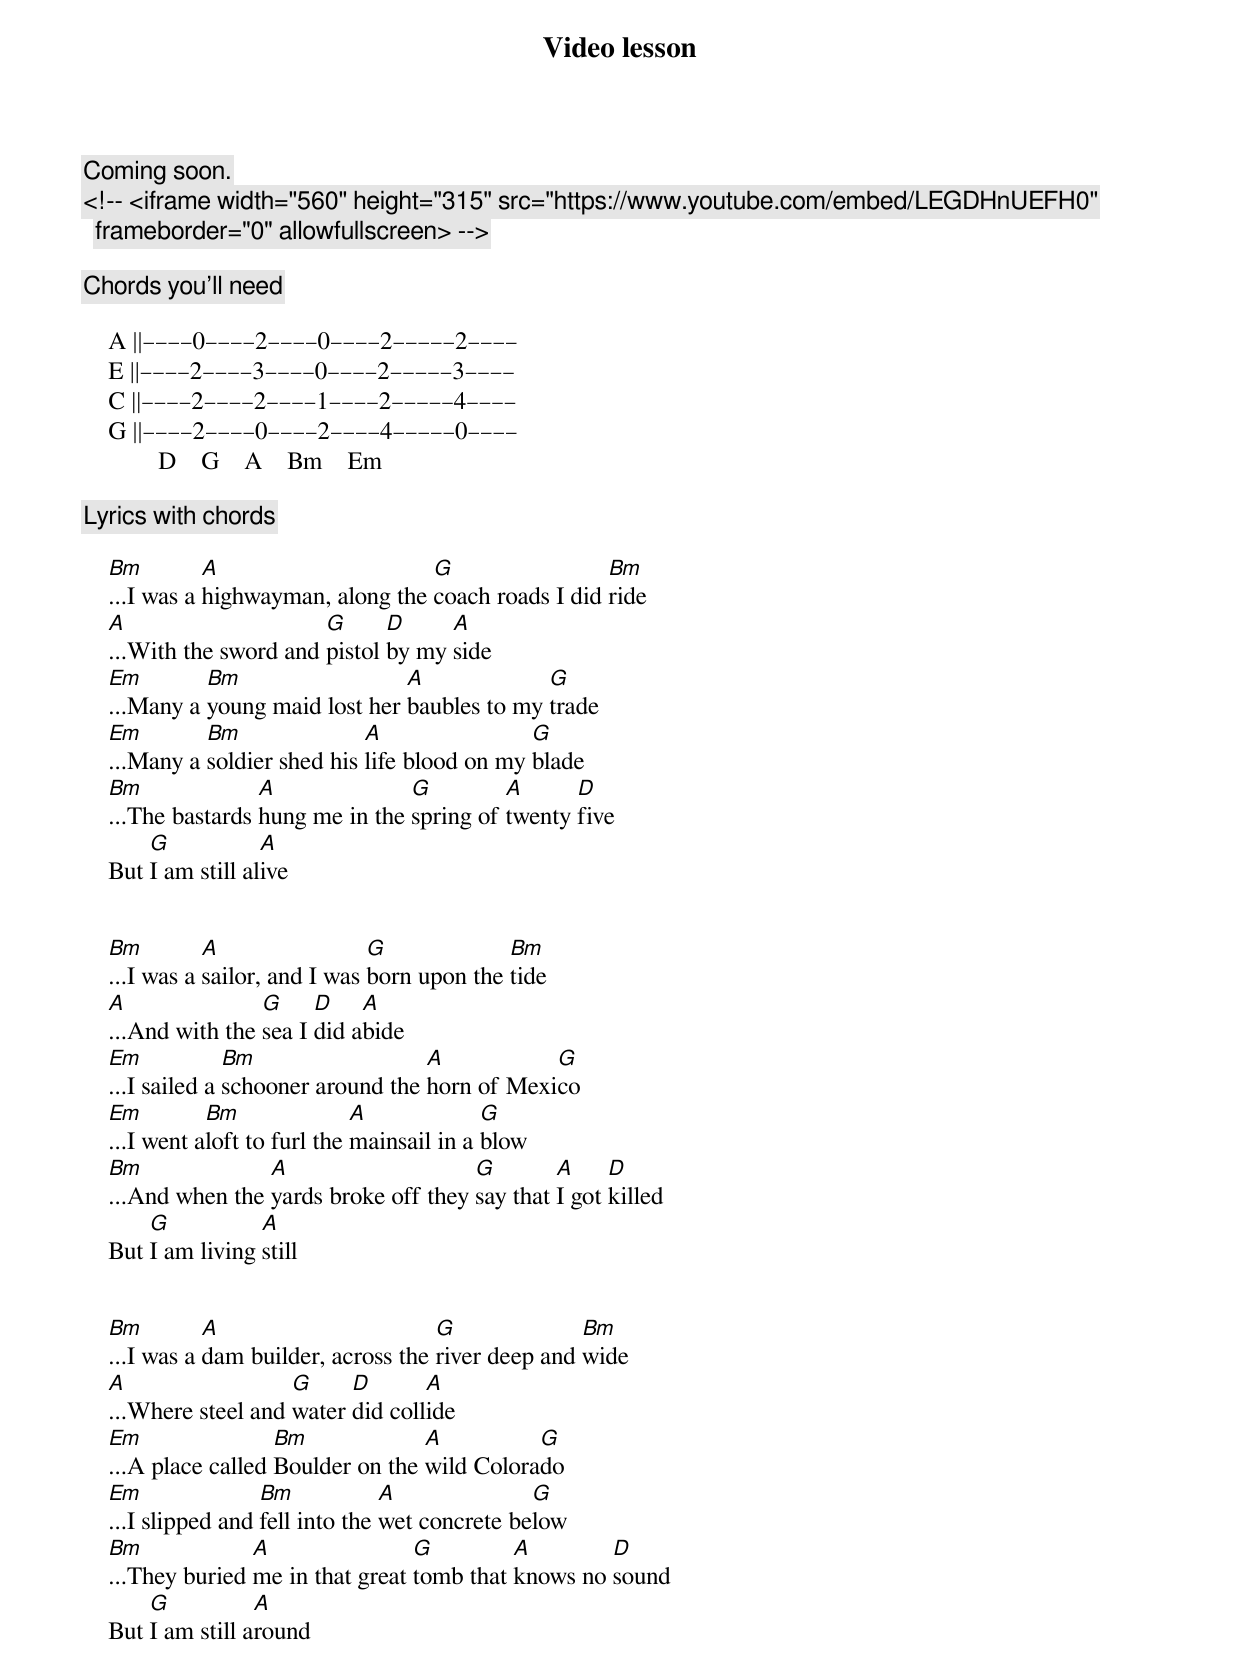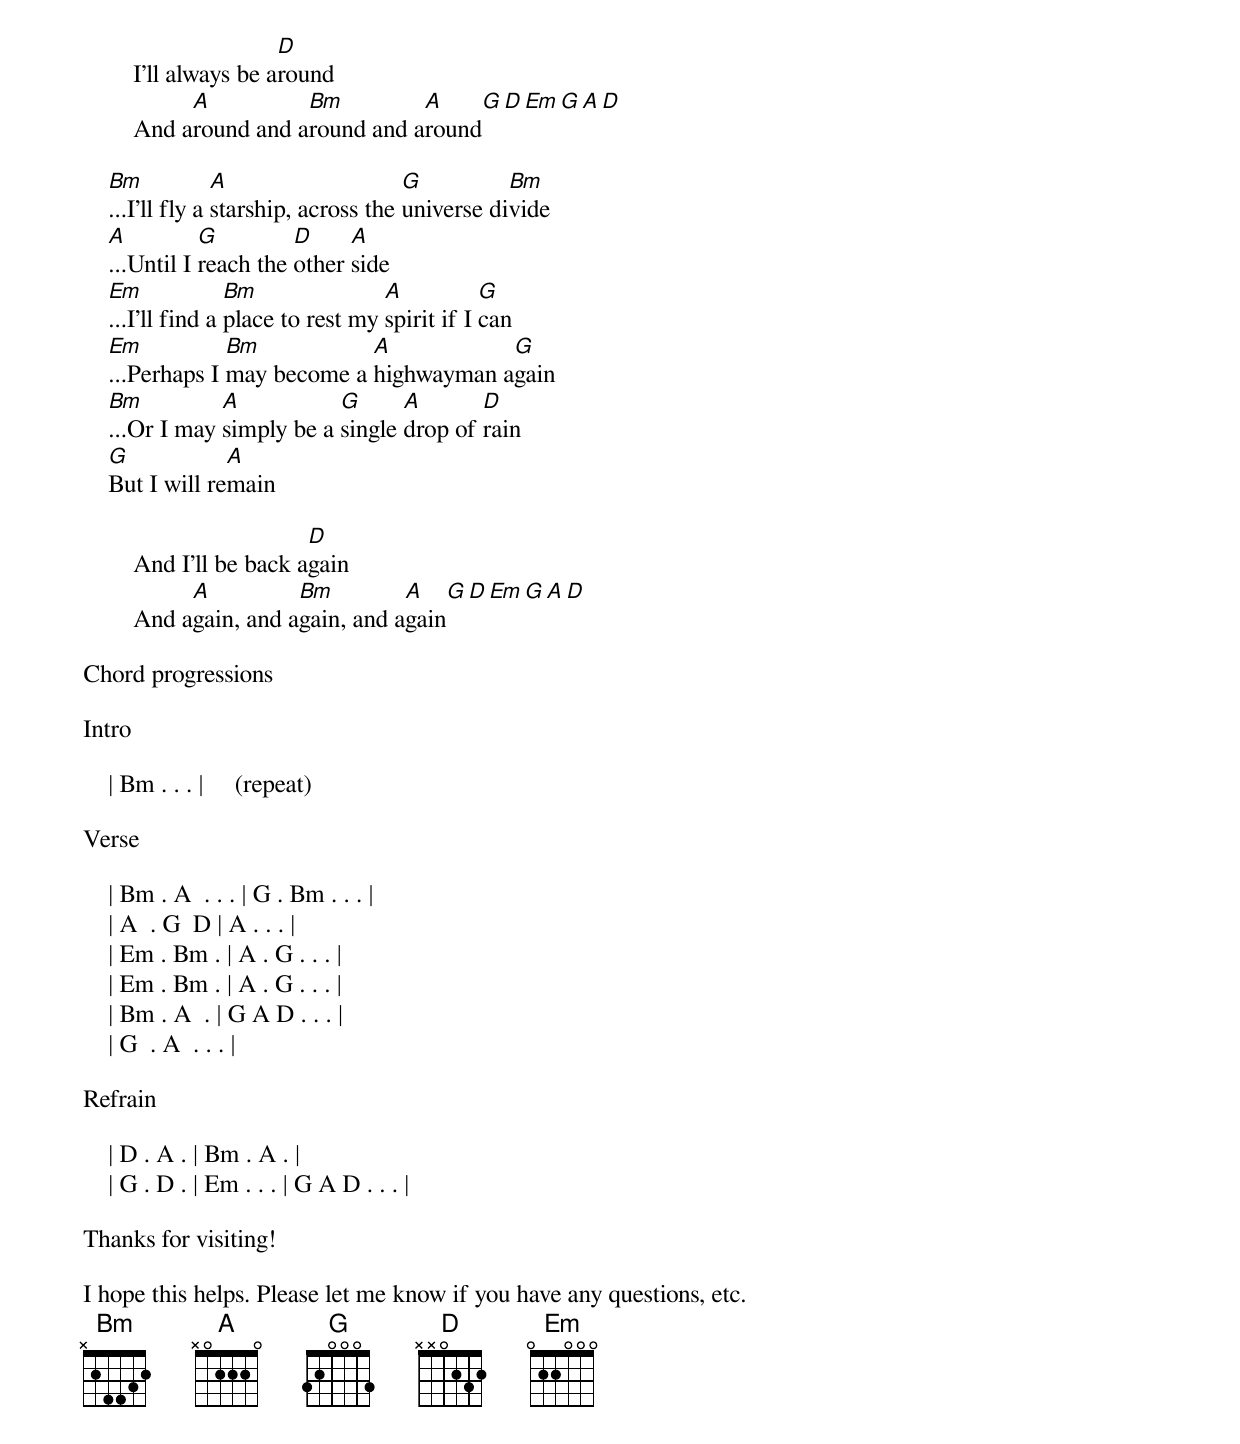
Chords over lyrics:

Video lesson

Coming soon.
<!-- <iframe width="560" height="315" src="https://www.youtube.com/embed/LEGDHnUEFH0" frameborder="0" allowfullscreen></iframe> -->

Chords you'll need

    A ||––––0––––2––––0––––2–––––2––––
    E ||––––2––––3––––0––––2–––––3––––
    C ||––––2––––2––––1––––2–––––4––––
    G ||––––2––––0––––2––––4–––––0––––
            D    G    A    Bm    Em

Lyrics with chords

    Bm         A                     G                 Bm
    ...I was a highwayman, along the coach roads I did ride
    A                     G      D     A
    ...With the sword and pistol by my side
    Em        Bm                  A             G
    ...Many a young maid lost her baubles to my trade
    Em        Bm               A                G
    ...Many a soldier shed his life blood on my blade
    Bm              A              G         A      D
    ...The bastards hung me in the spring of twenty five
        G            A
    But I am still alive


    Bm         A                 G             Bm
    ...I was a sailor, and I was born upon the tide
    A               G     D    A
    ...And with the sea I did abide
    Em            Bm                  A           G
    ...I sailed a schooner around the horn of Mexico
    Em         Bm               A             G
    ...I went aloft to furl the mainsail in a blow
    Bm              A                    G        A     D
    ...And when the yards broke off they say that I got killed
        G           A
    But I am living still


    Bm         A                       G              Bm
    ...I was a dam builder, across the river deep and wide
    A                  G     D       A
    ...Where steel and water did collide
    Em                Bm             A          G
    ...A place called Boulder on the wild Colorado
    Em               Bm            A              G
    ...I slipped and fell into the wet concrete below
    Bm             A                G         A        D
    ...They buried me in that great tomb that knows no sound
        G           A
    But I am still around

                        D
        I'll always be around
             A          Bm         A      G    D    Em     G  A  D
        And around and around and around

    Bm            A                    G          Bm
    ...I'll fly a starship, across the universe divide
    A          G         D     A
    ...Until I reach the other side
    Em             Bm               A           G
    ...I'll find a place to rest my spirit if I can
    Em           Bm           A           G
    ...Perhaps I may become a highwayman again
    Bm          A           G      A       D
    ...Or I may simply be a single drop of rain
    G            A
    But I will remain

                          D
        And I'll be back again
             A          Bm         A      G    D    Em     G  A  D
        And again, and again, and again

Chord progressions

Intro

    | Bm . . . |     (repeat)

Verse

    | Bm . A  . . . | G . Bm . . . |
    | A  . G  D | A . . . |
    | Em . Bm . | A . G . . . |
    | Em . Bm . | A . G . . . |
    | Bm . A  . | G A D . . . |
    | G  . A  . . . |

Refrain

    | D . A . | Bm . A . |
    | G . D . | Em . . . | G A D . . . |

Thanks for visiting!

I hope this helps. Please let me know if you have any questions, etc.
